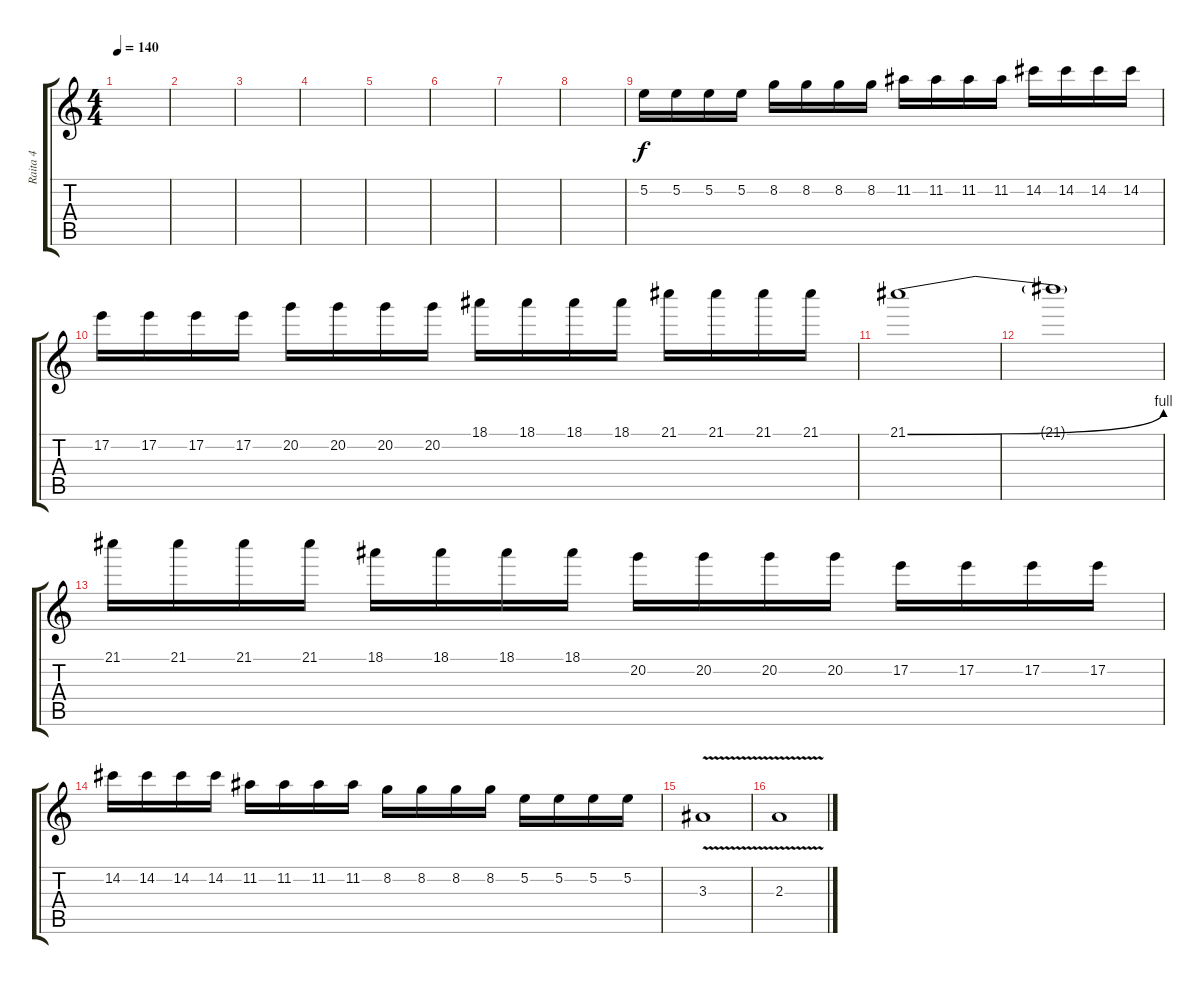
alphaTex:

\track ("Raita 4" "Raita 4") {instrument distortionguitar}
\staff {score tabs}
\tuning (E4 B3 G3 D3 A2 E2) {hide}
\ts (4 4)
\tempo 140
\clef g2
\ks c
|
|
|
|
|
|
|
|
5.2.16 5.2.16 5.2.16 5.2.16 8.2.16 8.2.16 8.2.16 8.2.16 11.2.16 11.2.16 11.2.16 11.2.16 14.2.16 14.2.16 14.2.16 14.2.16 |
17.2.16 17.2.16 17.2.16 17.2.16 20.2.16 20.2.16 20.2.16 20.2.16 18.1.16 18.1.16 18.1.16 18.1.16 21.1.16 21.1.16 21.1.16 21.1.16 |
21.1{be (bend 0 0 60 4)}.1 |
21.1{t}.1 |
21.1.16 21.1.16 21.1.16 21.1.16 18.1.16 18.1.16 18.1.16 18.1.16 20.2.16 20.2.16 20.2.16 20.2.16 17.2.16 17.2.16 17.2.16 17.2.16 |
14.2.16 14.2.16 14.2.16 14.2.16 11.2.16 11.2.16 11.2.16 11.2.16 8.2.16 8.2.16 8.2.16 8.2.16 5.2.16 5.2.16 5.2.16 5.2.16 |
3.3{v}.1 |
2.3{v}.1
